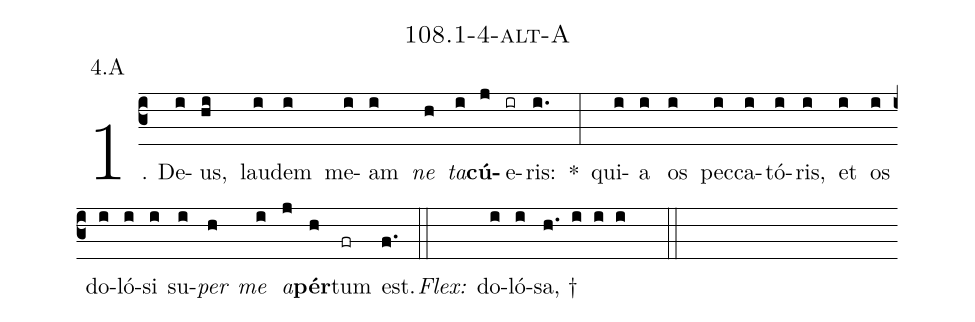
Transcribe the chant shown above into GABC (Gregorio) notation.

name: 108.1-4-alt-A;
annotation: 4.A;
%%
(c3)1. De(i)us,(hi) lau(i)dem(i) me(i)am(i) <i>ne</i>(h) <i>ta</i>(i)<b>cú</b>(j)e(ir)ris:(i.) *(:) qui(i)a(i) os(i) pec(i)ca(i)tó(i)ris,(i) et(i) os(i) do(i)ló(i)si(i) su(i)<i>per</i>(h) <i>me</i>(i) <i>a</i>(j)<b>pér</b>(h)tum(fr) est.(f.) (::)
<i>Flex:</i>()  do(i)ló(i)sa, †(h. i i i  ::)
